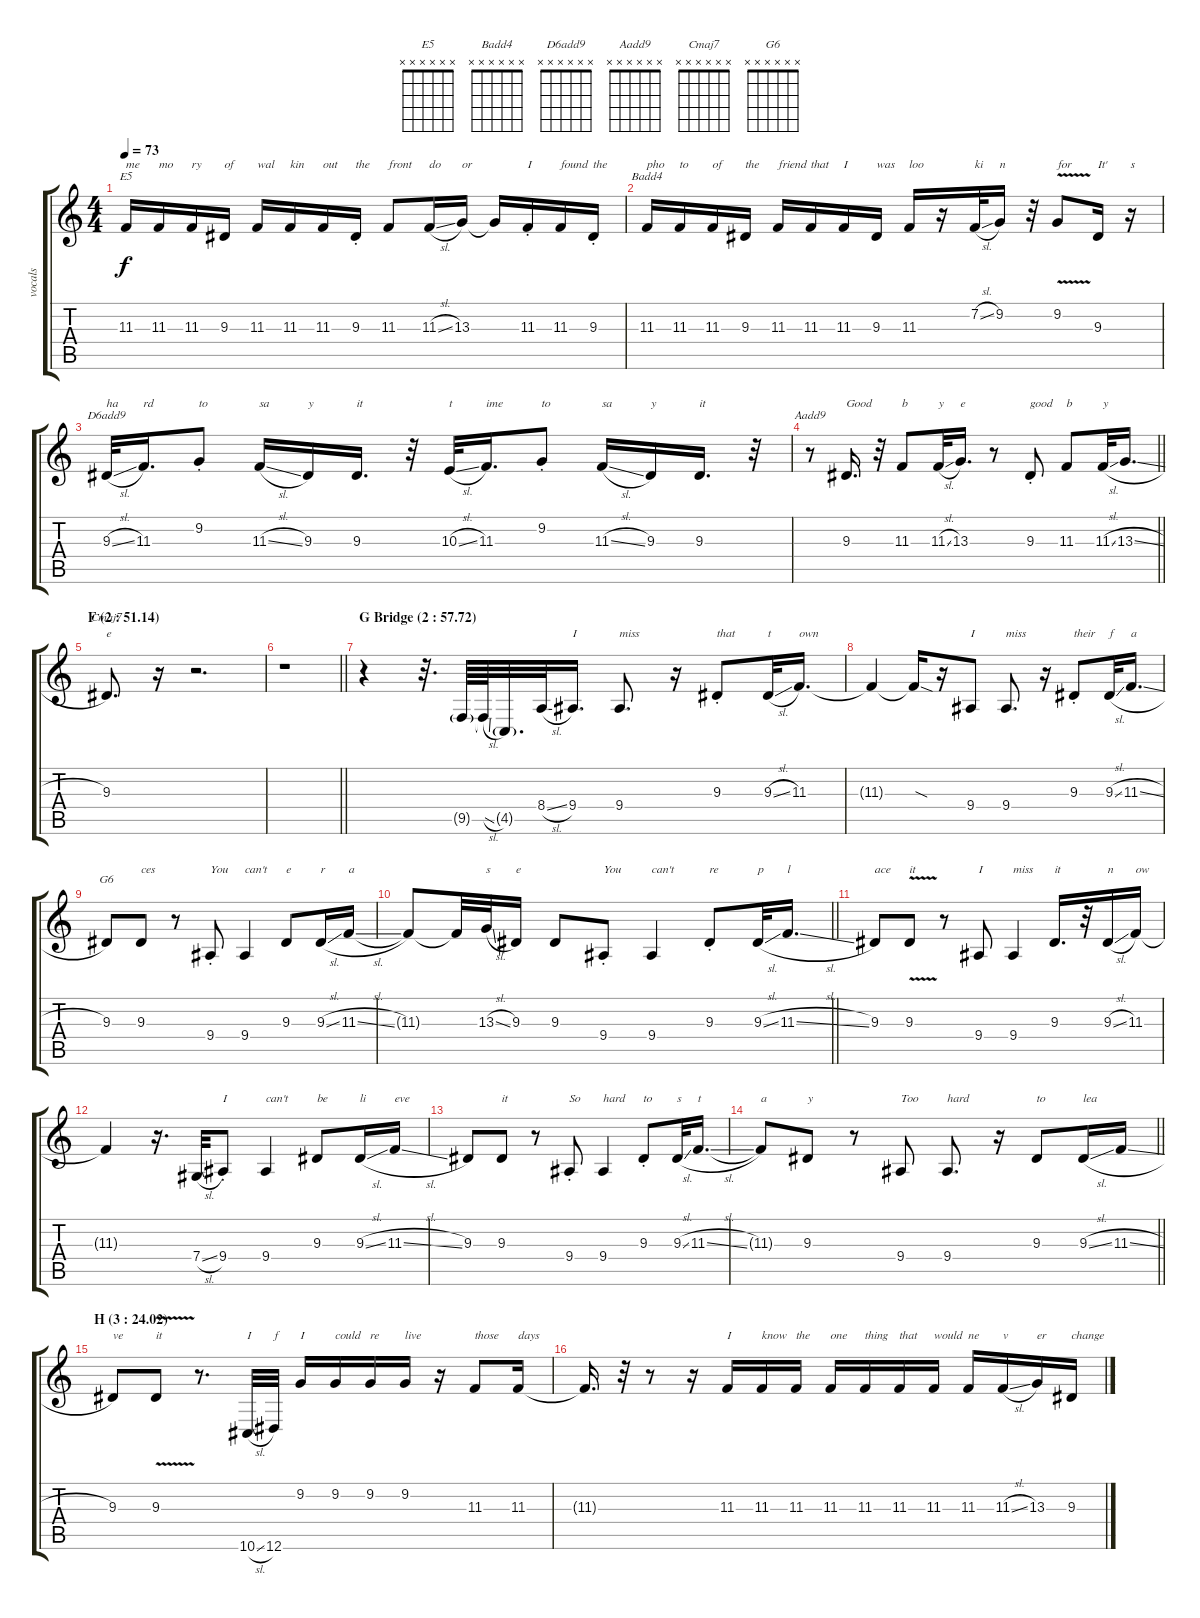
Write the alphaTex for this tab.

\track ("vocals" "vocals") {instrument lead2sawtooth}
\staff {score tabs}
\tuning (Eb4 Bb3 Gb3 Db3 Ab2 Eb2) {hide}
\chord ("E5" x x x x x x)
\chord ("Badd4" x x x x x x)
\chord ("D6add9" x x x x x x)
\chord ("Aadd9" x x x x x x)
\chord ("Cmaj7" x x x x x x)
\chord ("G6" x x x x x x)
\ts (4 4)
\tempo 73
\clef g2
\ks c
11.3.16{ch "E5" txt "me" dy f} 11.3.16{txt "mo"} 11.3.16{txt "ry"} 9.3.16{txt "of"} 11.3.16{txt "wal"} 11.3.16{txt "kin"} 11.3.16{txt "out"} 9.3{st}.16{txt "the"} 11.3.8{txt "front"} 11.3{sl}.16{txt "do"} 13.3.16{txt "or"} 13.3{t}.16 11.3{st}.16{txt "I"} 11.3.16{txt "found"} 9.3{st}.16{txt "the"} |
11.3.16{ch "Badd4" txt "pho"} 11.3.16{txt "to"} 11.3.16{txt "of"} 9.3.16{txt "the"} 11.3.16{txt "friend"} 11.3.16{txt "that"} 11.3.16{txt "I"} 9.3.16{txt "was"} 11.3.16{txt "loo"} r.16 7.2{sl}.32{txt "ki"} 9.2.16{txt "n"} r.32 9.2{v}.8{txt "for"} 9.3.16{txt "It'"} r.16{txt "s"} |
9.3{sl}.32{ch "D6add9" txt "ha"} 11.3.16{d txt "rd"} 9.2{st}.8{txt "to"} 11.3{sl}.16{txt "sa"} 9.3.16{txt "y"} 9.3.16{d txt "it"} r.32 10.3{sl}.32{txt "t"} 11.3.16{d txt "ime"} 9.2{st}.8{txt "to"} 11.3{sl}.16{txt "sa"} 9.3.16{txt "y"} 9.3.16{d txt "it"} r.32 |
\barLineRight lightlight
r.8{ch "Aadd9"} 9.3.16{d txt "Good"} r.32 11.3.8{txt "b"} 11.3{sl}.32{txt "y"} 13.3.16{d txt "e"} r.8 9.3{st}.8{txt "good"} 11.3.8{txt "b"} 11.3{sl}.32{txt "y"} 13.3{sl}.16{d} |
\section ("" "F (2 : 51.14)")
9.3.8{d ch "Cmaj7" txt "e"} r.16 r.2{d} |
\barLineRight lightlight
r.1 |
\section ("" "G Bridge (2 : 57.72)")
r.4 r.32{d} 9.5{g}.64 9.5{sl t}.64 4.5{g}.32{d} 8.4{sl}.32 9.4.16{d txt "I"} 9.4.8{d txt "miss"} r.16 9.3{st}.8{txt "that"} 9.3{sl}.32{txt "t"} 11.3.16{d txt "own"} |
11.3{t}.4 11.3{sod t}.16 r.16 9.4.8{txt "I"} 9.4.8{d txt "miss"} r.16 9.3{st}.8{txt "their"} 9.3{sl}.32{txt "f"} 11.3{sl}.16{d txt "a"} |
9.3.8{ch "G6"} 9.3.8{txt "ces"} r.8 9.4{st}.8{txt "You"} 9.4.4{txt "can't"} 9.3.8{txt "e"} 9.3{sl}.16{txt "r"} 11.3{sl}.16{txt "a"} |
\barLineRight lightlight
11.3{t}.8 11.3{t}.32 13.3{sl}.32{txt "s"} 9.3.16{txt "e"} 9.3.8 9.4{st}.8{txt "You"} 9.4.4{txt "can't"} 9.3{st}.8{txt "re"} 9.3{sl}.32{txt "p"} 11.3{sl}.16{d txt "l"} |
9.3.8{txt "ace"} 9.3{v}.8{txt "it"} r.8 9.4.8{txt "I"} 9.4.4{txt "miss"} 9.3.16{d txt "it"} r.32 9.3{sl}.16{txt "n"} 11.3.16{txt "ow"} |
11.3{t}.4 r.16{d} 7.4{sl}.32 9.4{st}.8{txt "I"} 9.4.4{txt "can't"} 9.3.8{txt "be"} 9.3{sl}.16{txt "li"} 11.3{sl}.16{txt "eve"} |
9.3.8 9.3.8{txt "it"} r.8 9.4{st}.8{txt "So"} 9.4.4{txt "hard"} 9.3{st}.8{txt "to"} 9.3{sl}.32{txt "s"} 11.3{sl}.16{d txt "t"} |
\barLineRight lightlight
11.3{t}.8{txt "a"} 9.3.8{txt "y"} r.8 9.4.8{txt "Too"} 9.4.8{d txt "hard"} r.16 9.3.8{txt "to"} 9.3{sl}.16{txt "lea"} 11.3{sl}.16 |
\section ("" "H (3 : 24.02)")
9.3.8{txt "ve"} 9.3{v}.8{txt "it"} r.8{d} 10.6{sl}.32{txt "I"} 12.6.32{txt "f"} 9.2.16{txt "I"} 9.2.16{txt "could"} 9.2.16{txt "re"} 9.2.16{txt "live"} r.16 11.3.8{txt "those"} 11.3.16{txt "days"} |
11.3{t}.16{d} r.32 r.8 r.16 11.3.16{txt "I"} 11.3.16{txt "know"} 11.3.16{txt "the"} 11.3.16{txt "one"} 11.3.16{txt "thing"} 11.3.16{txt "that"} 11.3.16{txt "would"} 11.3.16{txt "ne"} 11.3{sl}.16{txt "v"} 13.3.16{txt "er"} 9.3.16{txt "change"}
